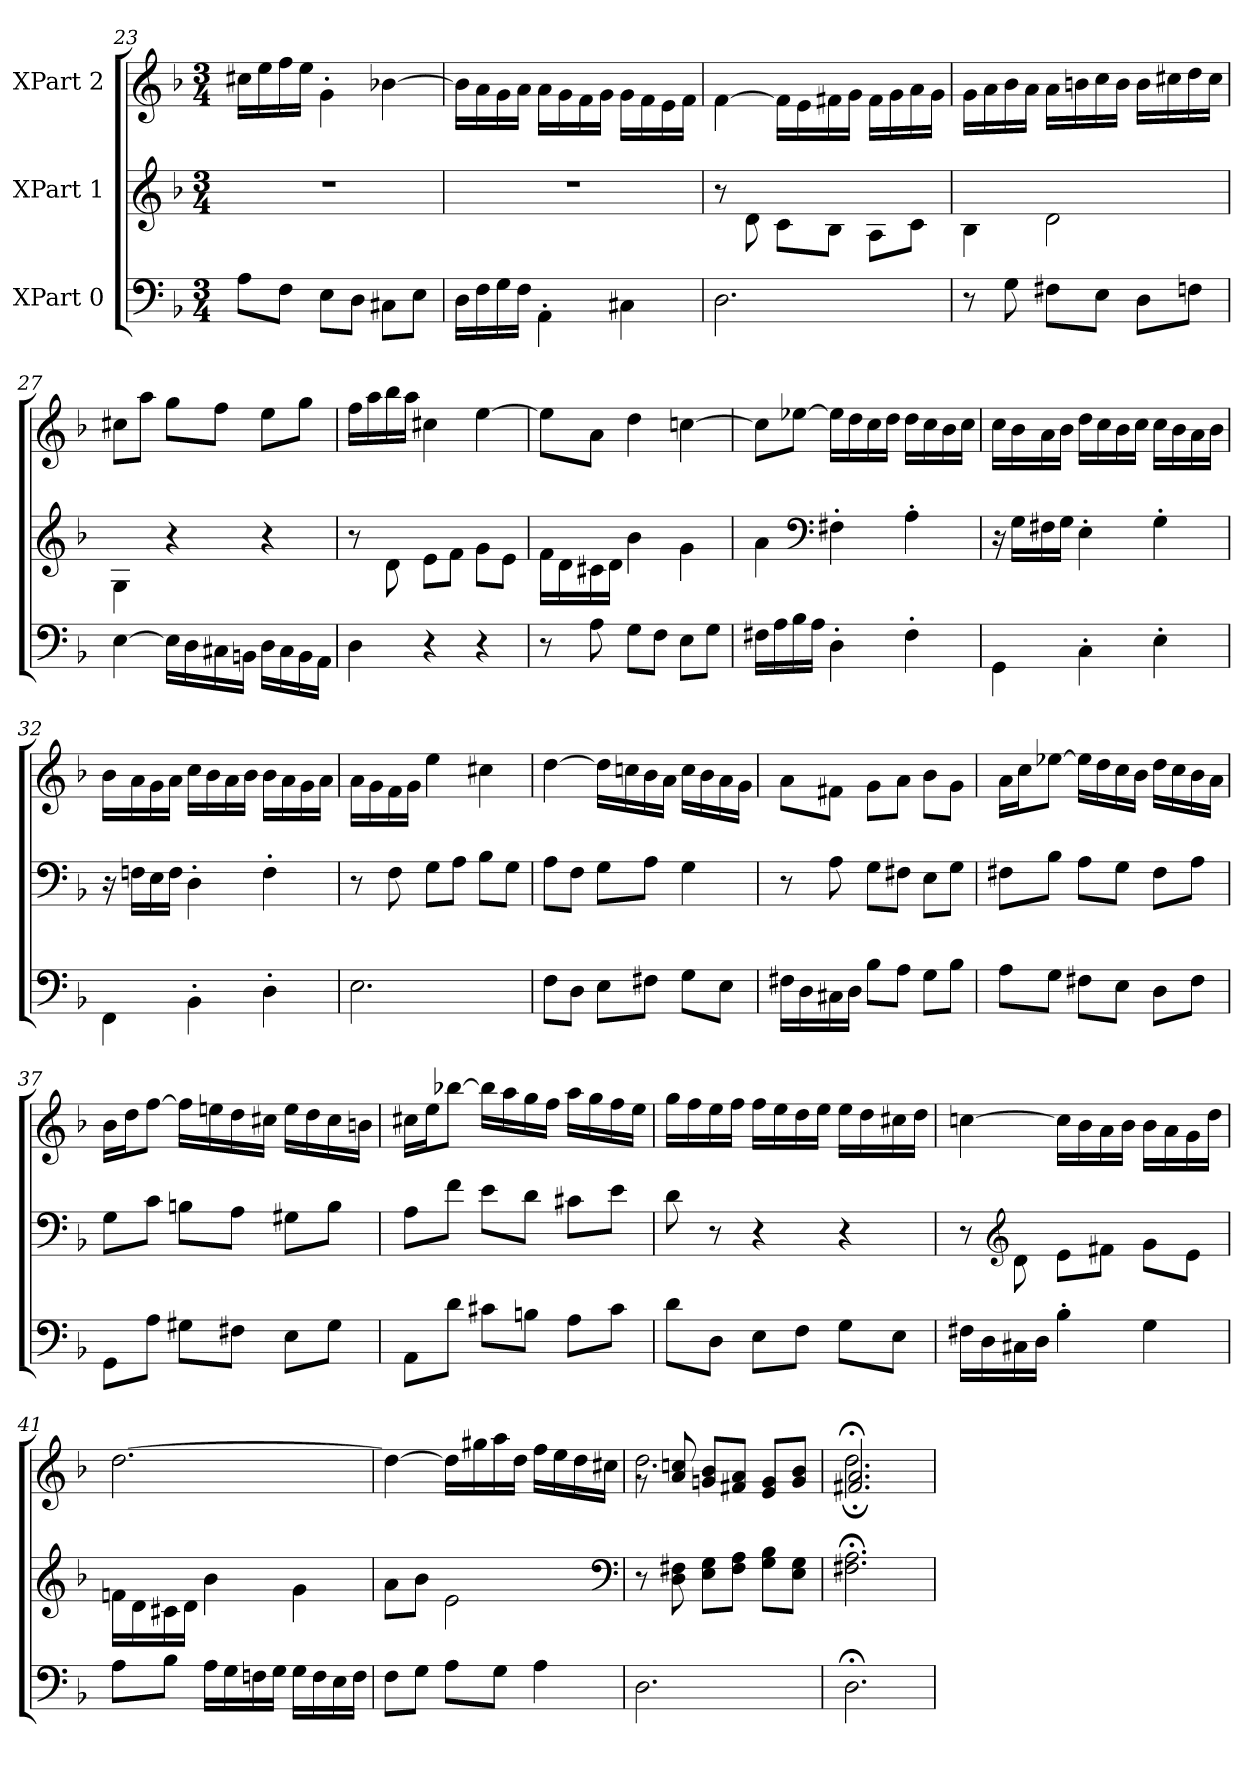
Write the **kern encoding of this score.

**kern	**kern	**kern
*part3	*part2	*part1
*staff3	*staff2	*staff1
*I"XPart 0	*I"XPart 1	*I"XPart 2
*clefF4	*clefG2	*clefG2
*k[b-]	*k[b-]	*k[b-]
*M3/4	*M3/4	*M3/4
=23	=23	=23
8A\L	2.r	16cc#X\L
.	.	16ee\
8F\J	.	16ff\
.	.	16ee\J
8E\L	.	4g'>\
8D\J	.	.
8C#X\L	.	[4b-X\
8E\J	.	.
=24	=24	=24
16D\L	2.r	16b-\L]
16F\	.	16a\
16G\	.	16g\
16F\J	.	16a\J
4AA'>\	.	16a\L
.	.	16g\
.	.	16f\
.	.	16g\J
4C#X\	.	16g\L
.	.	16f\
.	.	16e\
.	.	16f\J
=25	=25	=25
2.D\	8r	[4f\
.	8d\	.
.	8c\L	16f\L]
.	.	16e\
.	8B-\J	16f#X\
.	.	16g\J
.	8A\L	16f#\L
.	.	16g\
.	8c\J	16a\
.	.	16g\J
=26	=26	=26
8r	4B-\	16g\L
.	.	16a\
8G\	.	16b-\
.	.	16a\J
8F#X\L	2d\	16a\L
.	.	16bn\
8E\J	.	16cc\
.	.	16b\J
8D\L	.	16b\L
.	.	16cc#X\
8Fn\J	.	16dd\
.	.	16cc#\J
=27	=27	=27
[4E\	4G\	8cc#X\L
.	.	8aa\J
16E\L]	4r	8gg\L
16D\	.	.
16C#X\	.	8ff\J
16BBn\J	.	.
16D\L	4r	8ee\L
16C#\	.	.
16BB\	.	8gg\J
16AA\J	.	.
=28	=28	=28
4D\	8r	16ff\L
.	.	16aa\
.	8d\	16bb-\
.	.	16aa\J
4r	8e\L	4cc#X\
.	8f\J	.
4r	8g\L	[4ee\
.	8e\J	.
=29	=29	=29
8r	16f\L	8ee\L]
.	16d\	.
8A\	16c#X\	8a\J
.	16d\J	.
8G\L	4b-\	4dd\
8F\J	.	.
8E\L	4g\	[4ccn\
8G\J	.	.
=30	=30	=30
16F#X\L	4a\	8cc\L]
16A\	.	.
16B-\	.	[8ee-X\J
16A\J	.	.
*	*clefF4	*
4D'>\	4F#X'>\	16ee-\L]
.	.	16dd\
.	.	16cc\
.	.	16dd\J
4F#'>\	4A'>\	16dd\L
.	.	16cc\
.	.	16b-\
.	.	16cc\J
=31	=31	=31
4GG\	16r	16cc\L
.	16G\L	16b-\
.	16F#X\	16a\
.	16G\J	16b-\J
4C'>\	4E'>\	16dd\L
.	.	16cc\
.	.	16b-\
.	.	16cc\J
4E'>\	4G'>\	16cc\L
.	.	16b-\
.	.	16a\
.	.	16b-\J
=32	=32	=32
4FF\	16r	16b-\L
.	16Fn\L	16a\
.	16E\	16g\
.	16F\J	16a\J
4BB-'>\	4D'>\	16cc\L
.	.	16b-\
.	.	16a\
.	.	16b-\J
4D'>\	4F'>\	16b-\L
.	.	16a\
.	.	16g\
.	.	16a\J
=33	=33	=33
2.E\	8r	16a\L
.	.	16g\
.	8F\	16f\
.	.	16g\J
.	8G\L	4ee\
.	8A\J	.
.	8B-\L	4cc#X\
.	8G\J	.
=34	=34	=34
8F\L	8A\L	[4dd\
8D\J	8F\J	.
8E\L	8G\L	16dd\L]
.	.	16ccn\
8F#X\J	8A\J	16b-\
.	.	16a\J
8G\L	4G\	16cc\L
.	.	16b-\
8E\J	.	16a\
.	.	16g\J
=35	=35	=35
16F#X\L	8r	8a\L
16D\	.	.
16C#X\	8A\	8f#X\J
16D\J	.	.
8B-\L	8G\L	8g\L
8A\J	8F#X\J	8a\J
8G\L	8E\L	8b-\L
8B-\J	8G\J	8g\J
=36	=36	=36
8A\L	8F#X\L	16a\L
.	.	16cc\
8G\J	8B-\J	[8ee-X\J
8F#X\L	8A\L	16ee-\L]
.	.	16dd\
8E\J	8G\J	16cc\
.	.	16b-\J
8D\L	8F#\L	16dd\L
.	.	16cc\
8F#\J	8A\J	16b-\
.	.	16a\J
=37	=37	=37
8GG\L	8G\L	16b-\L
.	.	16dd\
8A\J	8c\J	[8ff\J
8G#X\L	8Bn\L	16ff\L]
.	.	16een\
8F#X\J	8A\J	16dd\
.	.	16cc#X\J
8E\L	8G#X\L	16ee\L
.	.	16dd\
8G#\J	8B\J	16cc#\
.	.	16bn\J
=38	=38	=38
8AA\L	8A\L	16cc#X\L
.	.	16ee\
8d\J	8f\J	[8bb-X\J
8c#X\L	8e\L	16bb-\L]
.	.	16aa\
8Bn\J	8d\J	16gg\
.	.	16ff\J
8A\L	8c#X\L	16aa\L
.	.	16gg\
8c#\J	8e\J	16ff\
.	.	16ee\J
=39	=39	=39
8d\L	8d\	16gg\L
.	.	16ff\
8D\J	8r	16ee\
.	.	16ff\J
8E\L	4r	16ff\L
.	.	16ee\
8F\J	.	16dd\
.	.	16ee\J
8G\L	4r	16ee\L
.	.	16dd\
8E\J	.	16cc#X\
.	.	16dd\J
=40	=40	=40
16F#X\L	8r	[4ccn\
16D\	.	.
*	*clefG2	*
16C#X\	8d\	.
16D\J	.	.
4B-'>\	8e\L	16cc\L]
.	.	16b-\
.	8f#X\J	16a\
.	.	16b-\J
4G\	8g\L	16b-\L
.	.	16a\
.	8e\J	16g\
.	.	16dd\J
=41	=41	=41
8A\L	16fn\L	[2.dd\
.	16d\	.
8B-\J	16c#X\	.
.	16d\J	.
16A\L	4b-\	.
16G\	.	.
16Fn\	.	.
16G\J	.	.
16G\L	4g\	.
16F\	.	.
16E\	.	.
16F\J	.	.
=42	=42	=42
8F\L	8a\L	4dd\_
8G\J	8b-\J	.
8A\L	2e\	16dd\L]
.	.	16gg#X\
8G\J	.	16aa\
.	.	16dd\J
4A\	.	16ff\L
.	.	16ee\
.	.	16dd\
.	.	16cc#X\J
*	*clefF4	*
=43	=43	=43
*	*	*^
2.D\	8r	2.dd\	8r
.	8F#X\ 8D\	.	8ccn/ 8a/
.	8G\ 8E\L	.	8b-/ 8gn/L
.	8A\ 8F#\J	.	8a/ 8f#X/J
.	8B-\ 8G\L	.	8g/ 8e/L
.	8G\ 8E\J	.	8b-/ 8g/J
=44	=44	=44	=44
2.D;<\	2.A\;< 2.F#X\;<	2.dd;<\	2.a/;< 2.f#X/;<
*	*	*v	*v
=	=	=
*-	*-	*-
